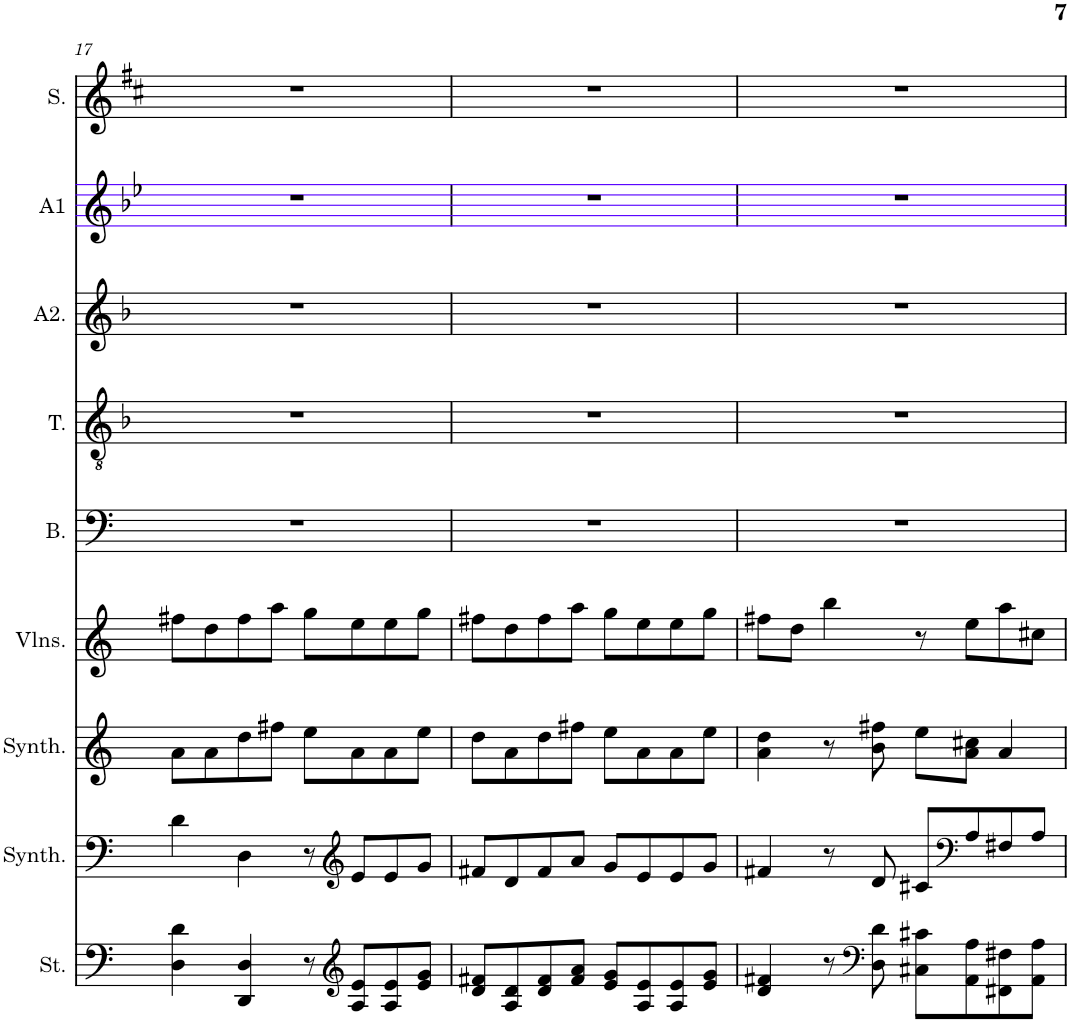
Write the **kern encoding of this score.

**kern	**kern	**kern	**kern	**kern	**kern	**kern	**kern	**kern
*part9	*part8	*part7	*part6	*part5	*part4	*part3	*part2	*part1
*staff9	*staff8	*staff7	*staff6	*staff5	*staff4	*staff3	*staff2	*staff1
*I"Cordes, D'Bass/Strings, etc	*I"Synthétiseur d'instruments à cordes, Synth strings, etc	*I"Synthétiseur d'instruments à cordes, Synth strings 2	*I"Violons, 1st violins	*I"Basse	*I"Ténor	*I"Alto 2	*I"Alto 1	*I"Soprano
*I'St.	*I'Synth.	*I'Synth.	*I'Vlns.	*I'B.	*I'T.	*I'A2.	*I'A1	*I'S.
!!LO:PB:g=z
*clefF4	*clefF4	*clefG2	*clefG2	*clefF4	*clefGv2	*clefG2	*clefG2	*clefG2
*k[]	*k[]	*k[]	*k[]	*k[]	*k[b-]	*k[b-]	*k[b-e-]	*k[f#c#]
*M4/4	*M4/4	*M4/4	*M4/4	*M4/4	*M4/4	*M4/4	*M4/4	*M4/4
=17	=17	=17	=17	=17	=17	=17	=17	=17
4D\ 4d\	4d\	8a\L	8ff#X\L	1r	1r	1r	1r	1r
.	.	8a\	8dd\	.	.	.	.	.
4DD/ 4D/	4D\	8dd\	8ff#\	.	.	.	.	.
.	.	8ff#X\J	8aa\J	.	.	.	.	.
8r	8r	8ee\L	8gg\L	.	.	.	.	.
*clefG2	*clefG2	*	*	*	*	*	*	*
8A/ 8e/L	8e/L	8a\	8ee\	.	.	.	.	.
8A/ 8e/	8e/	8a\	8ee\	.	.	.	.	.
8e/ 8g/J	8g/J	8ee\J	8gg\J	.	.	.	.	.
=18	=18	=18	=18	=18	=18	=18	=18	=18
8d/ 8f#X/L	8f#X/L	8dd\L	8ff#X\L	1r	1r	1r	1r	1r
8A/ 8d/	8d/	8a\	8dd\	.	.	.	.	.
8d/ 8f#/	8f#/	8dd\	8ff#\	.	.	.	.	.
8f#/ 8a/J	8a/J	8ff#X\J	8aa\J	.	.	.	.	.
8e/ 8g/L	8g/L	8ee\L	8gg\L	.	.	.	.	.
8A/ 8e/	8e/	8a\	8ee\	.	.	.	.	.
8A/ 8e/	8e/	8a\	8ee\	.	.	.	.	.
8e/ 8g/J	8g/J	8ee\J	8gg\J	.	.	.	.	.
=19	=19	=19	=19	=19	=19	=19	=19	=19
4d/ 4f#X/	4f#X/	4a\ 4dd\	8ff#X\L	1r	1r	1r	1r	1r
.	.	.	8dd\J	.	.	.	.	.
8r	8r	8r	4bb\	.	.	.	.	.
*clefF4	*	*	*	*	*	*	*	*
8D\ 8d\	8d/	8b\ 8ff#X\	.	.	.	.	.	.
8C#X\ 8c#X\L	8c#X/L	8ee\L	8r	.	.	.	.	.
*	*clefF4	*	*	*	*	*	*	*
8AA\ 8A\	8A/	8a\ 8cc#X\J	8ee\L	.	.	.	.	.
8FF#X\ 8F#X\	8F#X/	4a/	8aa\	.	.	.	.	.
8AA\ 8A\J	8A/J	.	8cc#X\J	.	.	.	.	.
=	=	=	=	=	=	=	=	=
*-	*-	*-	*-	*-	*-	*-	*-	*-
